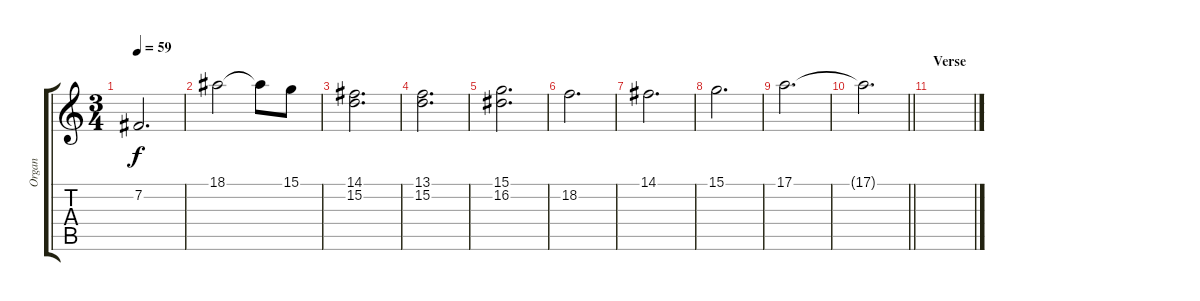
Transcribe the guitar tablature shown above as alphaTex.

\track ("Organ" "Organ") {instrument rockorgan}
\staff {score tabs}
\tuning (E4 B3 G3 D3 A2 E2) {hide}
\ts (3 4)
\tempo 59
\clef g2
\ks c
7.2.2{d dy f} |
18.1.2 18.1{t}.8 15.1.8 |
(14.1 15.2).2{d} |
(13.1 15.2).2{d} |
(15.1 16.2).2{d} |
18.2.2{d} |
14.1.2{d} |
15.1.2{d} |
17.1.2{d} |
\barLineRight lightlight
17.1{t}.2{d} |
\section ("" "Verse")
